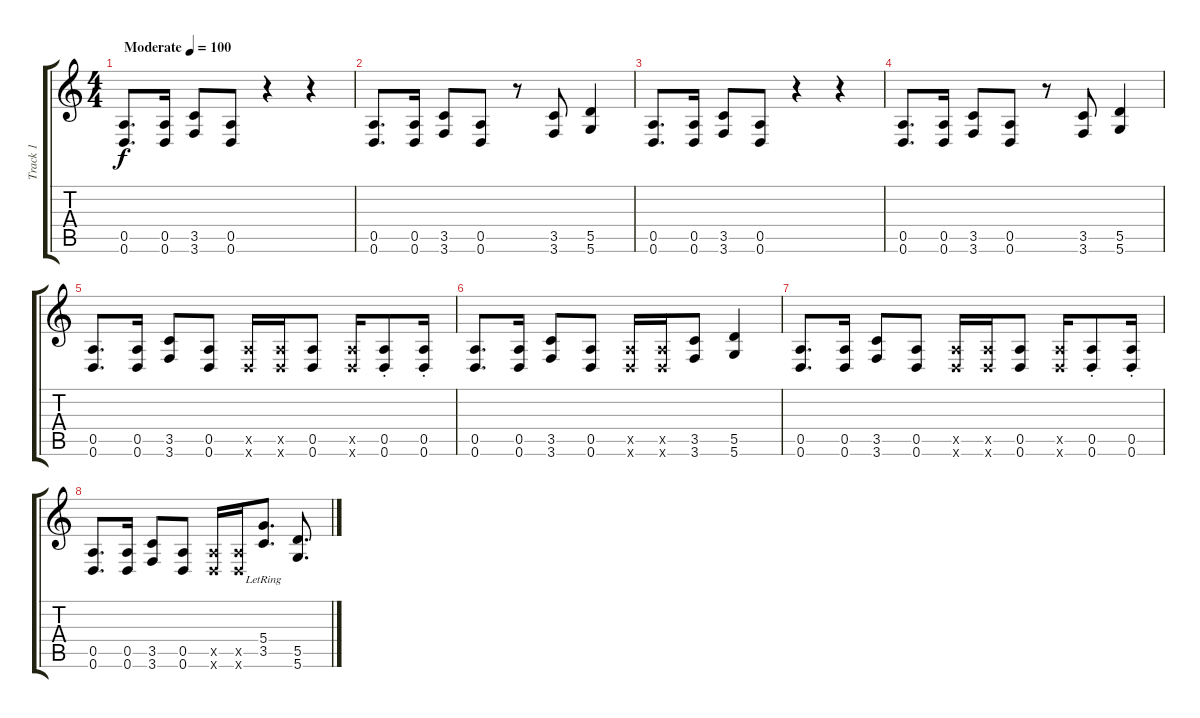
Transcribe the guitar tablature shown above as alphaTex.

\track ("Track 1" "Track 1") {instrument overdrivenguitar}
\staff {score tabs}
\tuning (E4 B3 G3 D3 A2 D2) {hide}
\ts (4 4)
\tempo (100 "Moderate")
\clef g2
\ks c
(0.5 0.6).8{d dy f instrument overdrivenguitar} (0.5 0.6).16 (3.5 3.6).8 (0.5 0.6).8 r.4 r.4 |
(0.5 0.6).8{d} (0.5 0.6).16 (3.5 3.6).8 (0.5 0.6).8 r.8 (3.5 3.6).8 (5.5 5.6).4 |
(0.5 0.6).8{d} (0.5 0.6).16 (3.5 3.6).8 (0.5 0.6).8 r.4 r.4 |
(0.5 0.6).8{d} (0.5 0.6).16 (3.5 3.6).8 (0.5 0.6).8 r.8 (3.5 3.6).8 (5.5 5.6).4 |
(0.5 0.6).8{d} (0.5 0.6).16 (3.5 3.6).8 (0.5 0.6).8 (0.5{x} 0.6{x}).16 (0.5{x} 0.6{x}).16 (0.5 0.6).8 (0.5{x} 0.6{x}).16 (0.5{st} 0.6{st}).8 (0.5{st} 0.6{st}).16 |
(0.5 0.6).8{d} (0.5 0.6).16 (3.5 3.6).8 (0.5 0.6).8 (0.5{x} 0.6{x}).16 (0.5{x} 0.6{x}).16 (3.5 3.6).8 (5.5 5.6).4 |
(0.5 0.6).8{d} (0.5 0.6).16 (3.5 3.6).8 (0.5 0.6).8 (0.5{x} 0.6{x}).16 (0.5{x} 0.6{x}).16 (0.5 0.6).8 (0.5{x} 0.6{x}).16 (0.5{st} 0.6{st}).8 (0.5{st} 0.6{st}).16 |
(0.5 0.6).8{d} (0.5 0.6).16 (3.5 3.6).8 (0.5 0.6).8 (0.5{x} 0.6{x}).16 (0.5{x} 0.6{x}).16 (5.4{lr} 3.5{lr}).8{d} (5.5 5.6).8{d}
